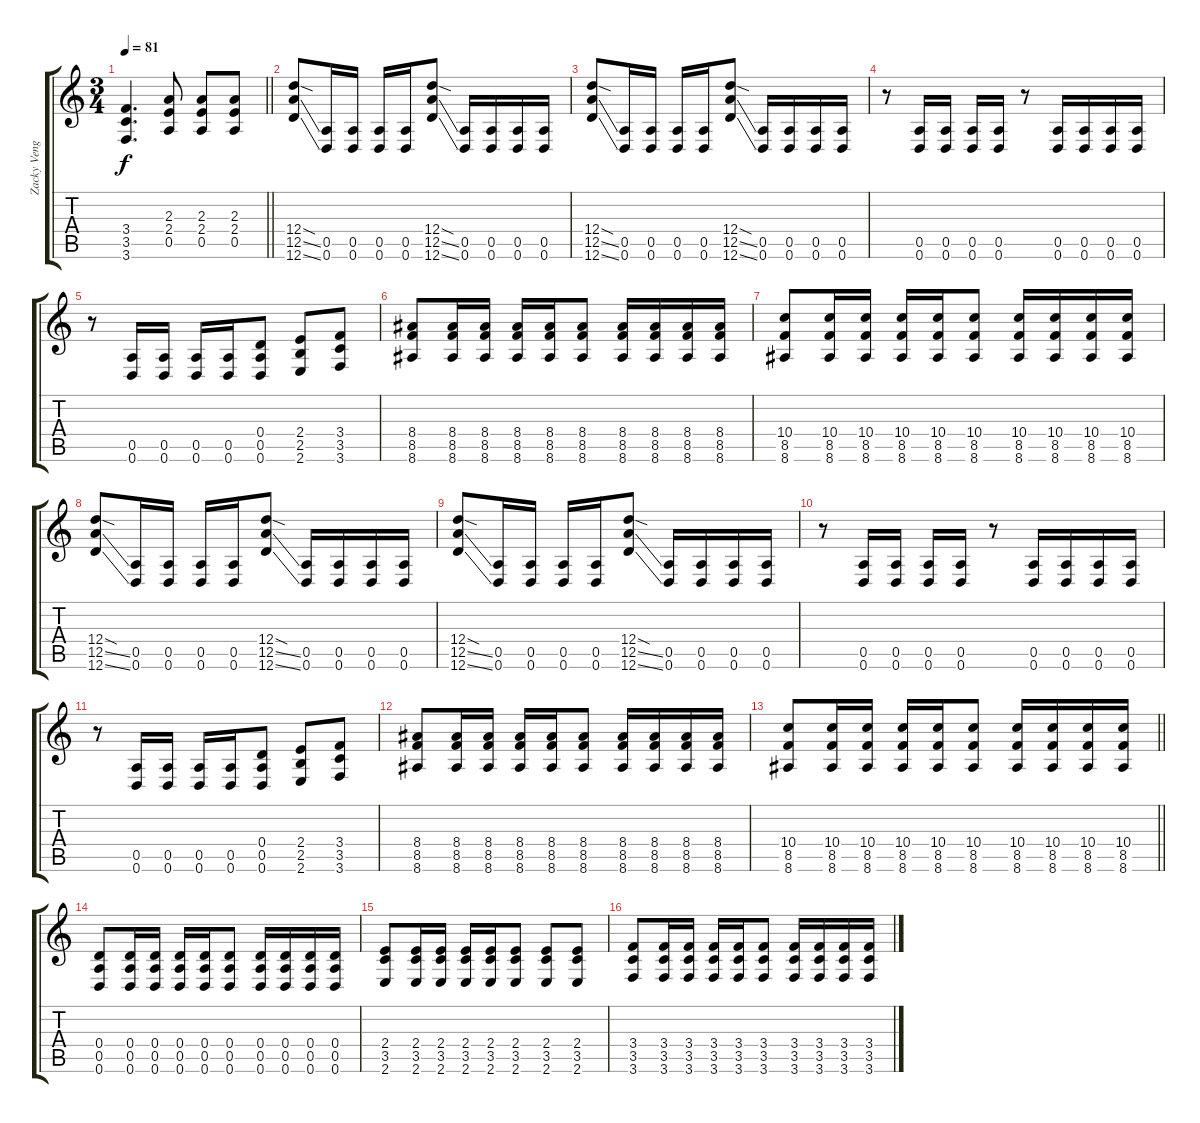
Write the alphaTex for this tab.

\track ("Zacky Vengeance" "Zacky Veng") {instrument distortionguitar}
\staff {score tabs}
\tuning (E4 B3 G3 D3 A2 D2) {hide}
\ts (3 4)
\tempo 81
\clef g2
\barLineRight lightlight
\ks c
(3.4 3.5 3.6).4{d dy f} (2.3 2.4 0.5).8 (2.3 2.4 0.5).8 (2.3 2.4 0.5).8 |
(12.4{sod} 12.5{ss} 12.6{ss}).8 (0.5 0.6).16 (0.5 0.6).16 (0.5 0.6).16 (0.5 0.6).16 (12.4{sod} 12.5{ss} 12.6{ss}).8 (0.5 0.6).16 (0.5 0.6).16 (0.5 0.6).16 (0.5 0.6).16 |
(12.4{sod} 12.5{ss} 12.6{ss}).8 (0.5 0.6).16 (0.5 0.6).16 (0.5 0.6).16 (0.5 0.6).16 (12.4{sod} 12.5{ss} 12.6{ss}).8 (0.5 0.6).16 (0.5 0.6).16 (0.5 0.6).16 (0.5 0.6).16 |
r.8 (0.5 0.6).16 (0.5 0.6).16 (0.5 0.6).16 (0.5 0.6).16 r.8 (0.5 0.6).16 (0.5 0.6).16 (0.5 0.6).16 (0.5 0.6).16 |
r.8 (0.5 0.6).16 (0.5 0.6).16 (0.5 0.6).16 (0.5 0.6).16 (0.4 0.5 0.6).8 (2.4 2.5 2.6).8 (3.4 3.5 3.6).8 |
(8.4 8.5 8.6).8 (8.4 8.5 8.6).16 (8.4 8.5 8.6).16 (8.4 8.5 8.6).16 (8.4 8.5 8.6).16 (8.4 8.5 8.6).8 (8.4 8.5 8.6).16 (8.4 8.5 8.6).16 (8.4 8.5 8.6).16 (8.4 8.5 8.6).16 |
(10.4 8.5 8.6).8 (10.4 8.5 8.6).16 (10.4 8.5 8.6).16 (10.4 8.5 8.6).16 (10.4 8.5 8.6).16 (10.4 8.5 8.6).8 (10.4 8.5 8.6).16 (10.4 8.5 8.6).16 (10.4 8.5 8.6).16 (10.4 8.5 8.6).16 |
(12.4{sod} 12.5{ss} 12.6{ss}).8 (0.5 0.6).16 (0.5 0.6).16 (0.5 0.6).16 (0.5 0.6).16 (12.4{sod} 12.5{ss} 12.6{ss}).8 (0.5 0.6).16 (0.5 0.6).16 (0.5 0.6).16 (0.5 0.6).16 |
(12.4{sod} 12.5{ss} 12.6{ss}).8 (0.5 0.6).16 (0.5 0.6).16 (0.5 0.6).16 (0.5 0.6).16 (12.4{sod} 12.5{ss} 12.6{ss}).8 (0.5 0.6).16 (0.5 0.6).16 (0.5 0.6).16 (0.5 0.6).16 |
r.8 (0.5 0.6).16 (0.5 0.6).16 (0.5 0.6).16 (0.5 0.6).16 r.8 (0.5 0.6).16 (0.5 0.6).16 (0.5 0.6).16 (0.5 0.6).16 |
r.8 (0.5 0.6).16 (0.5 0.6).16 (0.5 0.6).16 (0.5 0.6).16 (0.4 0.5 0.6).8 (2.4 2.5 2.6).8 (3.4 3.5 3.6).8 |
(8.4 8.5 8.6).8 (8.4 8.5 8.6).16 (8.4 8.5 8.6).16 (8.4 8.5 8.6).16 (8.4 8.5 8.6).16 (8.4 8.5 8.6).8 (8.4 8.5 8.6).16 (8.4 8.5 8.6).16 (8.4 8.5 8.6).16 (8.4 8.5 8.6).16 |
\barLineRight lightlight
(10.4 8.5 8.6).8 (10.4 8.5 8.6).16 (10.4 8.5 8.6).16 (10.4 8.5 8.6).16 (10.4 8.5 8.6).16 (10.4 8.5 8.6).8 (10.4 8.5 8.6).16 (10.4 8.5 8.6).16 (10.4 8.5 8.6).16 (10.4 8.5 8.6).16 |
(0.4 0.5 0.6).8 (0.4 0.5 0.6).16 (0.4 0.5 0.6).16 (0.4 0.5 0.6).16 (0.4 0.5 0.6).16 (0.4 0.5 0.6).8 (0.4 0.5 0.6).16 (0.4 0.5 0.6).16 (0.4 0.5 0.6).16 (0.4 0.5 0.6).16 |
(2.4 3.5 2.6).8 (2.4 3.5 2.6).16 (2.4 3.5 2.6).16 (2.4 3.5 2.6).16 (2.4 3.5 2.6).16 (2.4 3.5 2.6).8 (2.4 3.5 2.6).8 (2.4 3.5 2.6).8 |
(3.4 3.5 3.6).8 (3.4 3.5 3.6).16 (3.4 3.5 3.6).16 (3.4 3.5 3.6).16 (3.4 3.5 3.6).16 (3.4 3.5 3.6).8 (3.4 3.5 3.6).16 (3.4 3.5 3.6).16 (3.4 3.5 3.6).16 (3.4 3.5 3.6).16
